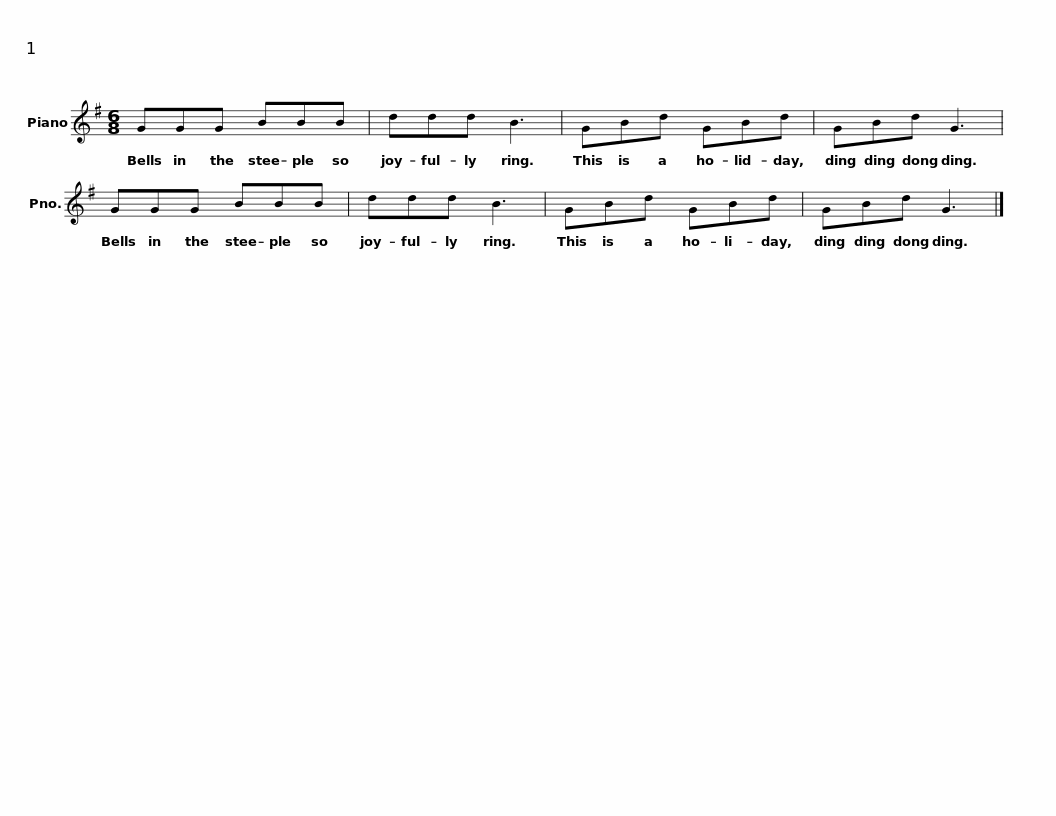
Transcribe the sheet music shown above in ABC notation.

X:1
L:1/8
M:6/8
I:linebreak $
K:G
V:1 treble
V:1
 GGG BBB | ddd B3 | GBd GBd | GBd G3 |$ GGG BBB | %5
 ddd B3 | GBd GBd | GBd G3 |] %8
